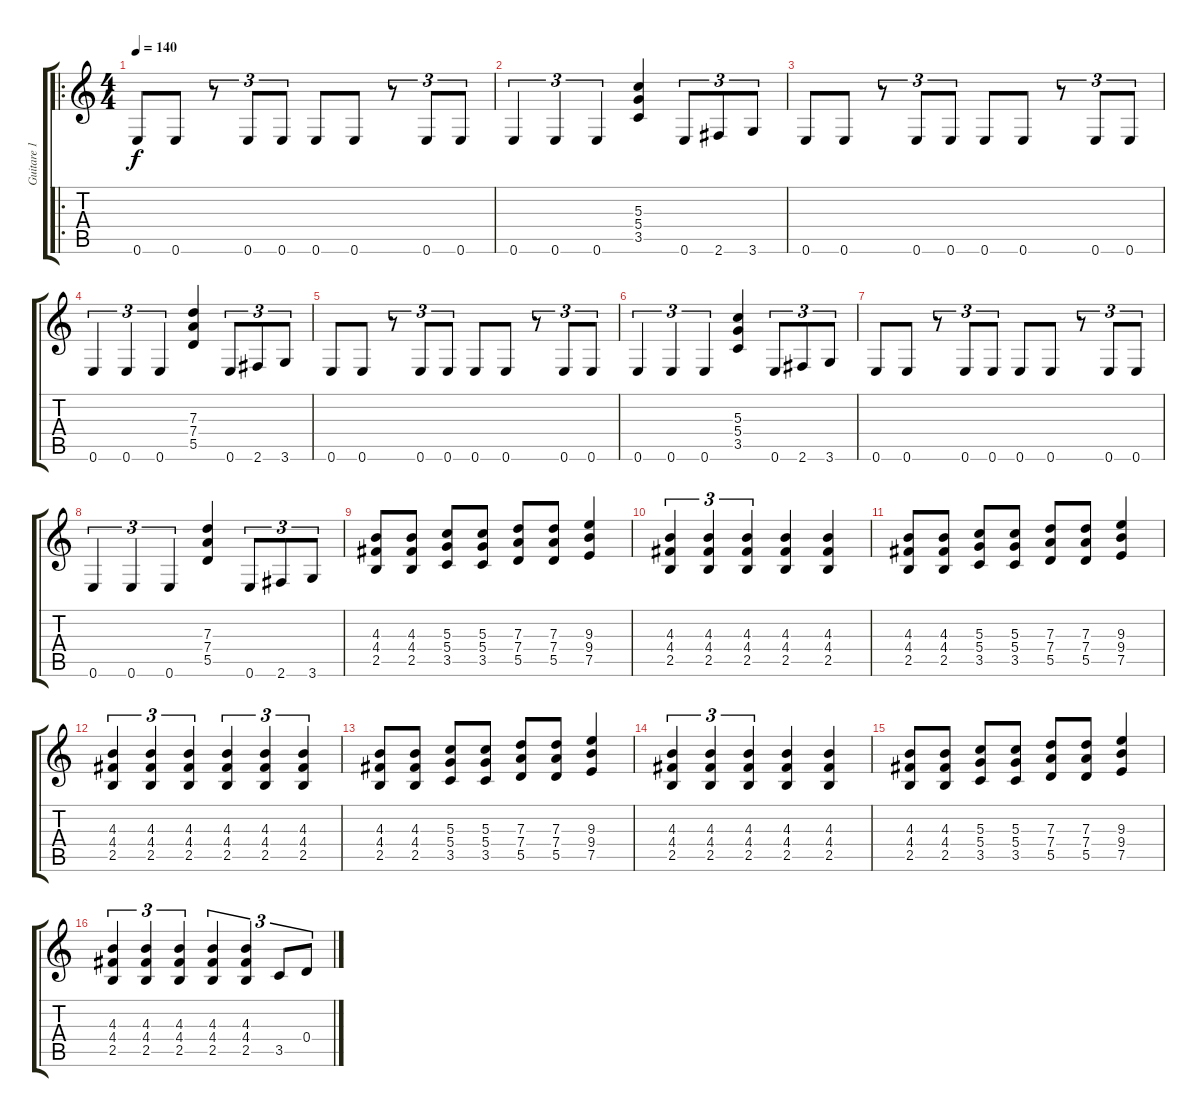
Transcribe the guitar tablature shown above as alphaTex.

\track ("Guitare 1" "Guitare 1") {instrument distortionguitar}
\staff {score tabs}
\tuning (E4 B3 G3 D3 A2 E2) {hide}
\ro
\ts (4 4)
\tempo 140
\clef g2
\ks c
0.6.8{dy f} 0.6.8 r.8{tu (3 2)} 0.6.8{tu (3 2)} 0.6.8{tu (3 2)} 0.6.8 0.6.8 r.8{tu (3 2)} 0.6.8{tu (3 2)} 0.6.8{tu (3 2)} |
0.6.4{tu (3 2)} 0.6.4{tu (3 2)} 0.6.4{tu (3 2)} (5.3 5.4 3.5).4 0.6.8{tu (3 2)} 2.6.8{tu (3 2)} 3.6.8{tu (3 2)} |
0.6.8 0.6.8 r.8{tu (3 2)} 0.6.8{tu (3 2)} 0.6.8{tu (3 2)} 0.6.8 0.6.8 r.8{tu (3 2)} 0.6.8{tu (3 2)} 0.6.8{tu (3 2)} |
0.6.4{tu (3 2)} 0.6.4{tu (3 2)} 0.6.4{tu (3 2)} (7.3 7.4 5.5).4 0.6.8{tu (3 2)} 2.6.8{tu (3 2)} 3.6.8{tu (3 2)} |
0.6.8 0.6.8 r.8{tu (3 2)} 0.6.8{tu (3 2)} 0.6.8{tu (3 2)} 0.6.8 0.6.8 r.8{tu (3 2)} 0.6.8{tu (3 2)} 0.6.8{tu (3 2)} |
0.6.4{tu (3 2)} 0.6.4{tu (3 2)} 0.6.4{tu (3 2)} (5.3 5.4 3.5).4 0.6.8{tu (3 2)} 2.6.8{tu (3 2)} 3.6.8{tu (3 2)} |
0.6.8 0.6.8 r.8{tu (3 2)} 0.6.8{tu (3 2)} 0.6.8{tu (3 2)} 0.6.8 0.6.8 r.8{tu (3 2)} 0.6.8{tu (3 2)} 0.6.8{tu (3 2)} |
0.6.4{tu (3 2)} 0.6.4{tu (3 2)} 0.6.4{tu (3 2)} (7.3 7.4 5.5).4 0.6.8{tu (3 2)} 2.6.8{tu (3 2)} 3.6.8{tu (3 2)} |
(4.3 4.4 2.5).8 (4.3 4.4 2.5).8 (5.3 5.4 3.5).8 (5.3 5.4 3.5).8 (7.3 7.4 5.5).8 (7.3 7.4 5.5).8 (9.3 9.4 7.5).4 |
(4.3 4.4 2.5).4{tu (3 2)} (4.3 4.4 2.5).4{tu (3 2)} (4.3 4.4 2.5).4{tu (3 2)} (4.3 4.4 2.5).4 (4.3 4.4 2.5).4 |
(4.3 4.4 2.5).8 (4.3 4.4 2.5).8 (5.3 5.4 3.5).8 (5.3 5.4 3.5).8 (7.3 7.4 5.5).8 (7.3 7.4 5.5).8 (9.3 9.4 7.5).4 |
(4.3 4.4 2.5).4{tu (3 2)} (4.3 4.4 2.5).4{tu (3 2)} (4.3 4.4 2.5).4{tu (3 2)} (4.3 4.4 2.5).4{tu (3 2)} (4.3 4.4 2.5).4{tu (3 2)} (4.3 4.4 2.5).4{tu (3 2)} |
(4.3 4.4 2.5).8 (4.3 4.4 2.5).8 (5.3 5.4 3.5).8 (5.3 5.4 3.5).8 (7.3 7.4 5.5).8 (7.3 7.4 5.5).8 (9.3 9.4 7.5).4 |
(4.3 4.4 2.5).4{tu (3 2)} (4.3 4.4 2.5).4{tu (3 2)} (4.3 4.4 2.5).4{tu (3 2)} (4.3 4.4 2.5).4 (4.3 4.4 2.5).4 |
(4.3 4.4 2.5).8 (4.3 4.4 2.5).8 (5.3 5.4 3.5).8 (5.3 5.4 3.5).8 (7.3 7.4 5.5).8 (7.3 7.4 5.5).8 (9.3 9.4 7.5).4 |
(4.3 4.4 2.5).4{tu (3 2)} (4.3 4.4 2.5).4{tu (3 2)} (4.3 4.4 2.5).4{tu (3 2)} (4.3 4.4 2.5).4{tu (3 2)} (4.3 4.4 2.5).4{tu (3 2)} 3.5.8{tu (3 2)} 0.4.8{tu (3 2)}
